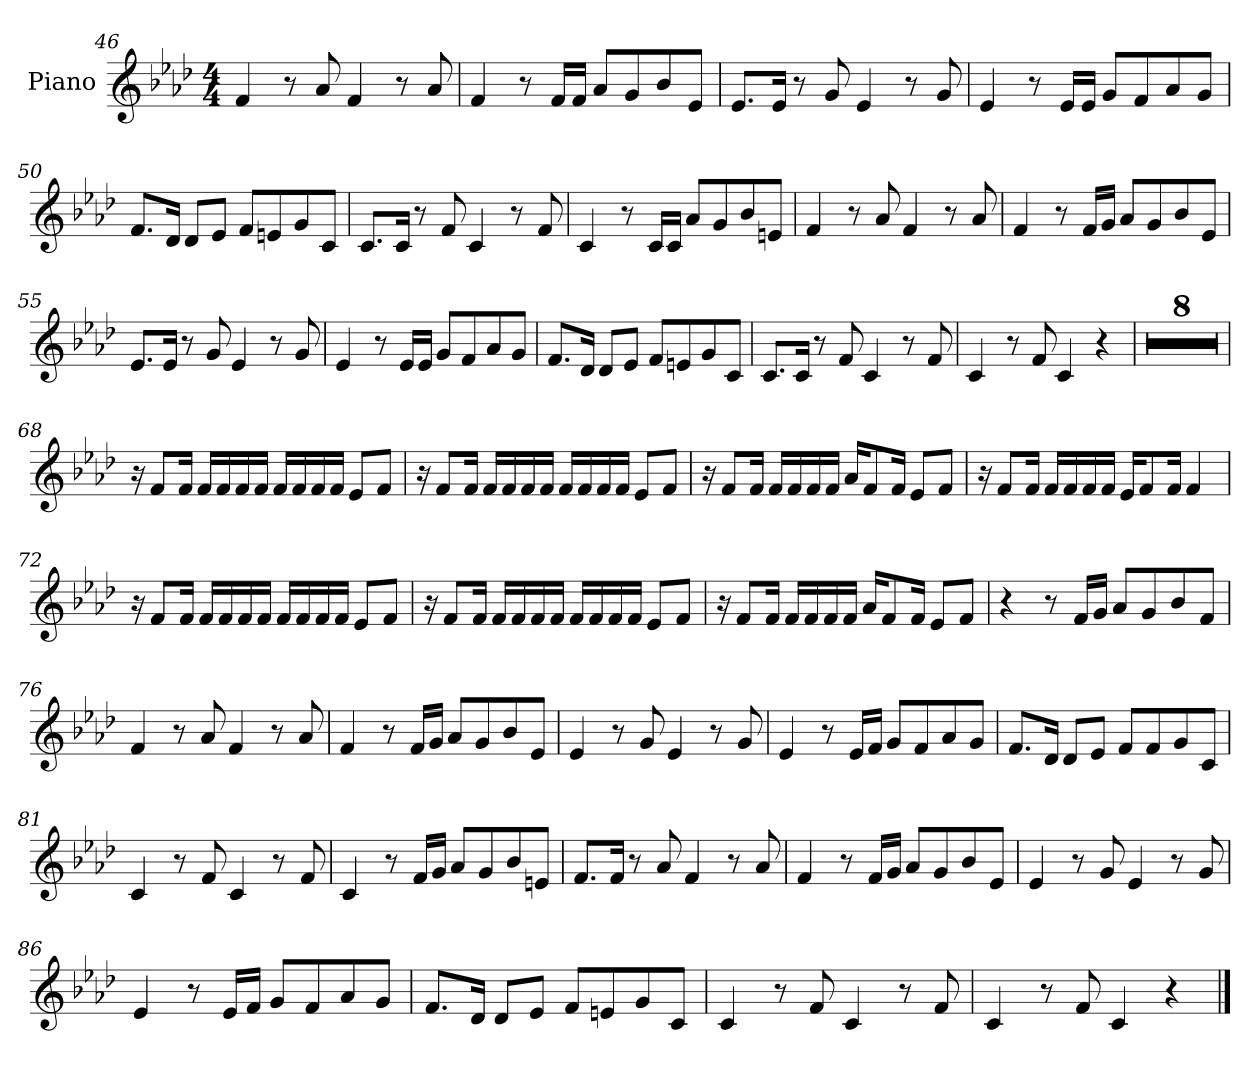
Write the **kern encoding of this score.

**kern
*part1
*staff1
*I"Piano
*I'Pno.
*clefG2
*k[b-e-a-d-]
*M4/4
=46
4f
8r
8a-
4f
8r
8a-
=47
4f
8r
16fLL
16fJJ
8a-L
8g
8b-
8e-J
=48
8.e-L
16e-Jk
8r
8g
4e-
8r
8g
=49
4e-
8r
16e-LL
16e-JJ
8gL
8f
8a-
8gJ
=50
8.fL
16d-Jk
8d-L
8e-J
8fL
8en
8g
8cJ
=51
8.cL
16cJk
8r
8f
4c
8r
8f
=52
4c
8r
16cLL
16cJJ
8a-L
8g
8b-
8enJ
=53
4f
8r
8a-
4f
8r
8a-
=54
4f
8r
16fLL
16gJJ
8a-L
8g
8b-
8e-J
=55
8.e-L
16e-Jk
8r
8g
4e-
8r
8g
=56
4e-
8r
16e-LL
16e-JJ
8gL
8f
8a-
8gJ
=57
8.fL
16d-Jk
8d-L
8e-J
8fL
8en
8g
8cJ
=58
8.cL
16cJk
8r
8f
4c
8r
8f
=59
4c
8r
8f
4c
4r
=60
1r
=61
1r
=62
1r
=63
1r
=64
1r
=65
1r
=66
1r
=67
1r
=68
16r
8f!L
16f!Jk
16f!LL
16f!
16f!
16f!JJ
16f!LL
16f!
16f!
16f!JJ
8e-!L
8f!J
=69
16r
8f!L
16f!Jk
16f!LL
16f!
16f!
16f!JJ
16f!LL
16f!
16f!
16f!JJ
8e-!L
8f!J
=70
16r
8f!L
16f!Jk
16f!LL
16f!
16f!
16f!JJ
16a-!KL
8f!
16f!Jk
8e-!L
8f!J
=71
16r
8f!L
16f!Jk
16f!LL
16f!
16f!
16f!JJ
16e-!KL
8f!
16f!Jk
4f!
=72
16r
8f!L
16f!Jk
16f!LL
16f!
16f!
16f!JJ
16f!LL
16f!
16f!
16f!JJ
8e-!L
8f!J
=73
16r
8f!L
16f!Jk
16f!LL
16f!
16f!
16f!JJ
16f!LL
16f!
16f!
16f!JJ
8e-!L
8f!J
=74
16r
8f!L
16f!Jk
16f!LL
16f!
16f!
16f!JJ
16a-!KL
8f!
16f!Jk
8e-!L
8f!J
=75
4r
8r
16fLL
16gJJ
8a-L
8g
8b-
8fJ
=76
4f
8r
8a-
4f
8r
8a-
=77
4f
8r
16fLL
16gJJ
8a-L
8g
8b-
8e-J
=78
4e-
8r
8g
4e-
8r
8g
=79
4e-
8r
16e-LL
16fJJ
8gL
8f
8a-
8gJ
=80
8.fL
16d-Jk
8d-L
8e-J
8fL
8f
8g
8cJ
=81
4c
8r
8f
4c
8r
8f
=82
4c
8r
16fLL
16gJJ
8a-L
8g
8b-
8enJ
=83
8.fL
16fJk
8r
8a-
4f
8r
8a-
=84
4f
8r
16fLL
16gJJ
8a-L
8g
8b-
8e-J
=85
4e-
8r
8g
4e-
8r
8g
=86
4e-
8r
16e-LL
16fJJ
8gL
8f
8a-
8gJ
=87
8.fL
16d-Jk
8d-L
8e-J
8fL
8en
8g
8cJ
=88
4c
8r
8f
4c
8r
8f
=89
4c
8r
8f
4c
4r
==
*-
